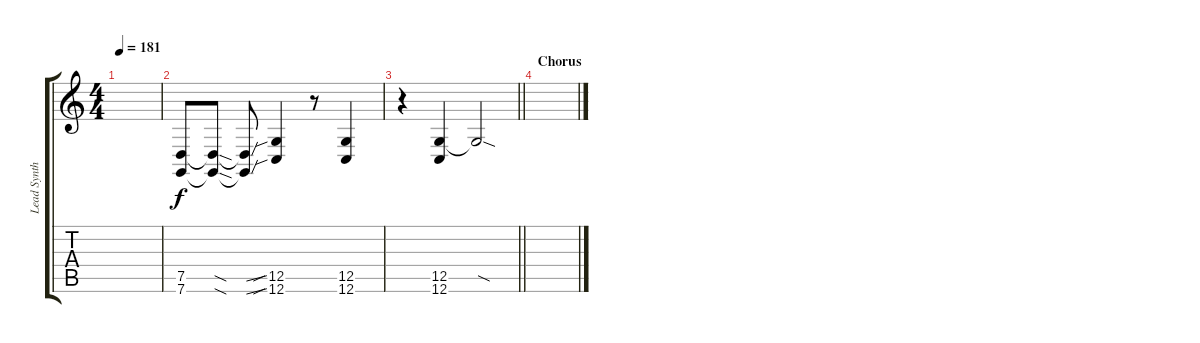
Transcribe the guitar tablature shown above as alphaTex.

\track ("Lead Synth" "Lead Synth") {instrument lead2sawtooth}
\staff {score tabs}
\tuning (D4 A3 F3 C3 G2 C2) {hide}
\ts (4 4)
\tempo 181
\clef g2
\ks c
|
(7.5 7.6).8{dy f} (7.5{sod t} 7.6{sod t}).8 (7.5{ss t} 7.6{ss t}).8 (12.5{sib} 12.6{sib}).4 r.8 (12.5 12.6).4 |
\barLineRight lightlight
r.4 (12.5 12.6).4 12.5{sod t}.2 |
\section ("" "Chorus")
